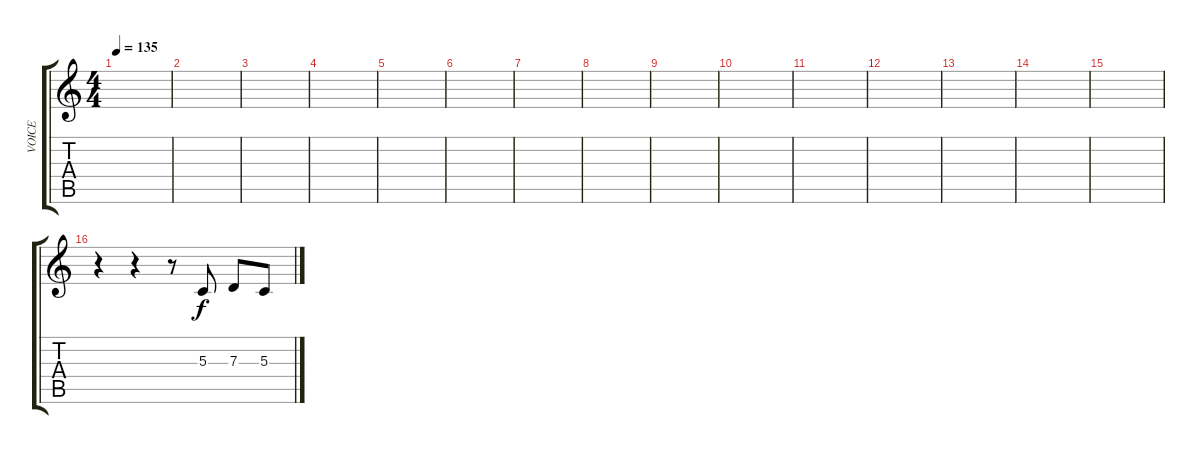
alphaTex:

\track ("VOICE" "VOICE") {instrument altosax}
\staff {score tabs}
\tuning (E4 B3 G3 D3 A2 E2) {hide}
\ts (4 4)
\tempo 135
\clef g2
\ks c
|
|
|
|
|
|
|
|
|
|
|
|
|
|
|
r.4 r.4 r.8 5.3.8 7.3.8 5.3.8
